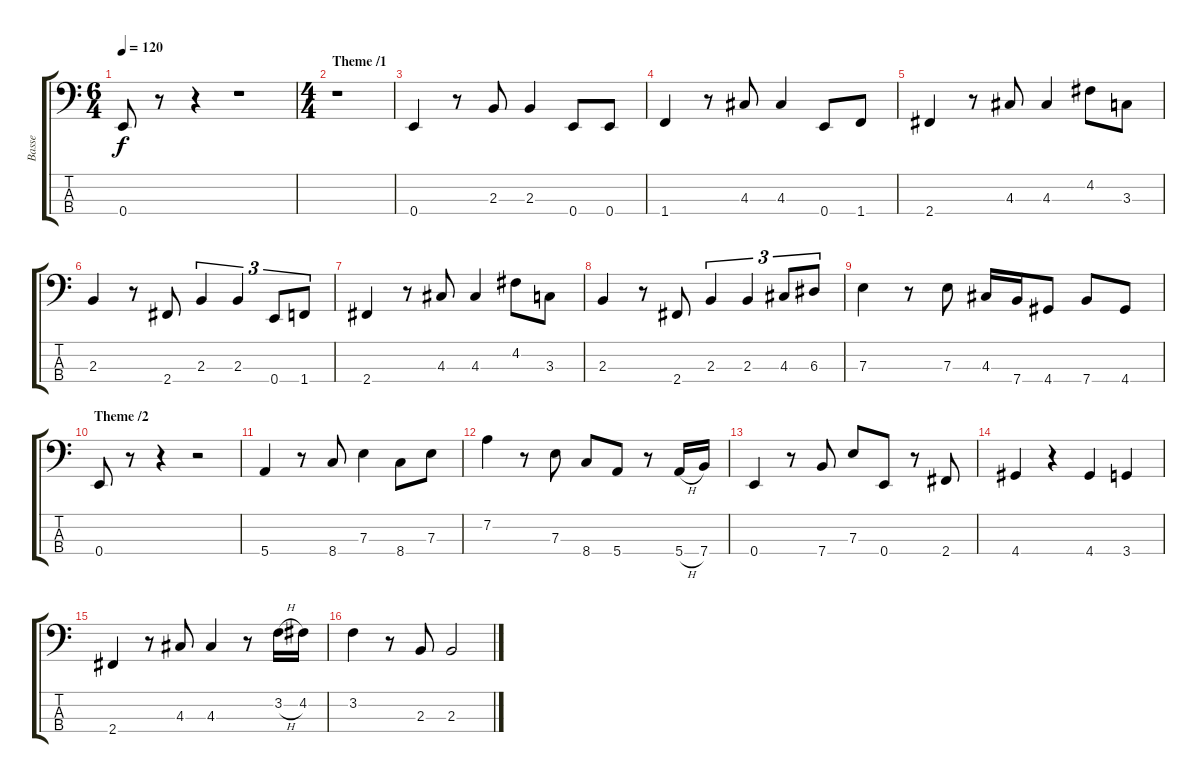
\track ("Basse" "Basse") {instrument electricbassfinger}
\staff {score tabs}
\tuning (G2 D2 A1 E1) {hide}
\ts (6 4)
\tempo 120
\clef f4
\ks c
0.4.8{dy f} r.8 r.4 r.1 |
\ts (4 4)
\section ("" "Theme /1")
r.1 |
0.4.4 r.8 2.3.8 2.3.4 0.4.8 0.4.8 |
1.4.4 r.8 4.3.8 4.3.4 0.4.8 1.4.8 |
2.4.4 r.8 4.3.8 4.3.4 4.2.8 3.3.8 |
2.3.4 r.8 2.4.8 2.3.4{tu (3 2)} 2.3.4{tu (3 2)} 0.4.8{tu (3 2)} 1.4.8{tu (3 2)} |
2.4.4 r.8 4.3.8 4.3.4 4.2.8 3.3.8 |
2.3.4 r.8 2.4.8 2.3.4{tu (3 2)} 2.3.4{tu (3 2)} 4.3.8{tu (3 2)} 6.3.8{tu (3 2)} |
7.3.4 r.8 7.3.8 4.3.16 7.4.16 4.4.8 7.4.8 4.4.8 |
\section ("" "Theme /2")
0.4.8 r.8 r.4 r.2 |
5.4.4 r.8 8.4.8 7.3.4 8.4.8 7.3.8 |
7.2.4 r.8 7.3.8 8.4.8 5.4.8 r.8 5.4{h}.16 7.4.16 |
0.4.4 r.8 7.4.8 7.3.8 0.4.8 r.8 2.4.8 |
4.4.4 r.4 4.4.4 3.4.4 |
2.4.4 r.8 4.3.8 4.3.4 r.8 3.2{h}.16 4.2.16 |
3.2.4 r.8 2.3.8 2.3.2
